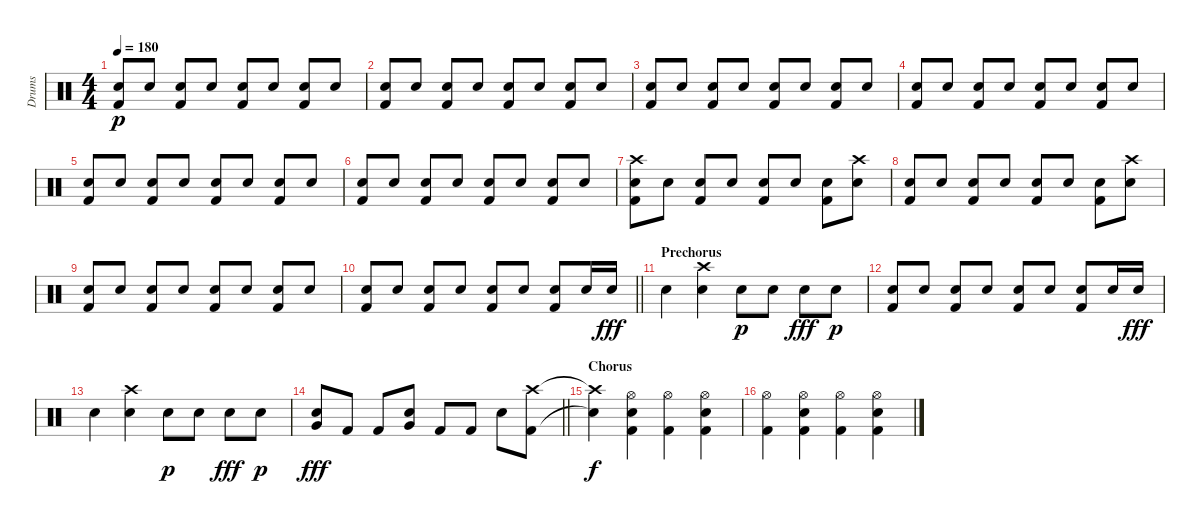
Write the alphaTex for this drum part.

\track ("Drums" "Drums") {instrument percussion}
\staff {score}
\articulation defaults
\ts (4 4)
\tempo 180
\clef neutral
\ks c
("Electric Snare (hit)" "Kick (hit) 2").8{dy p} "Electric Snare (hit)".8 ("Electric Snare (hit)" "Kick (hit) 2").8 "Electric Snare (hit)".8 ("Electric Snare (hit)" "Kick (hit) 2").8 "Electric Snare (hit)".8 ("Electric Snare (hit)" "Kick (hit) 2").8 "Electric Snare (hit)".8 |
("Electric Snare (hit)" "Kick (hit) 2").8 "Electric Snare (hit)".8 ("Electric Snare (hit)" "Kick (hit) 2").8 "Electric Snare (hit)".8 ("Electric Snare (hit)" "Kick (hit) 2").8 "Electric Snare (hit)".8 ("Electric Snare (hit)" "Kick (hit) 2").8 "Electric Snare (hit)".8 |
("Electric Snare (hit)" "Kick (hit) 2").8 "Electric Snare (hit)".8 ("Electric Snare (hit)" "Kick (hit) 2").8 "Electric Snare (hit)".8 ("Electric Snare (hit)" "Kick (hit) 2").8 "Electric Snare (hit)".8 ("Electric Snare (hit)" "Kick (hit) 2").8 "Electric Snare (hit)".8 |
("Electric Snare (hit)" "Kick (hit) 2").8 "Electric Snare (hit)".8 ("Electric Snare (hit)" "Kick (hit) 2").8 "Electric Snare (hit)".8 ("Electric Snare (hit)" "Kick (hit) 2").8 "Electric Snare (hit)".8 ("Electric Snare (hit)" "Kick (hit) 2").8 "Electric Snare (hit)".8 |
("Electric Snare (hit)" "Kick (hit) 2").8 "Electric Snare (hit)".8 ("Electric Snare (hit)" "Kick (hit) 2").8 "Electric Snare (hit)".8 ("Electric Snare (hit)" "Kick (hit) 2").8 "Electric Snare (hit)".8 ("Electric Snare (hit)" "Kick (hit) 2").8 "Electric Snare (hit)".8 |
("Electric Snare (hit)" "Kick (hit) 2").8 "Electric Snare (hit)".8 ("Electric Snare (hit)" "Kick (hit) 2").8 "Electric Snare (hit)".8 ("Electric Snare (hit)" "Kick (hit) 2").8 "Electric Snare (hit)".8 ("Electric Snare (hit)" "Kick (hit) 2").8 "Electric Snare (hit)".8 |
("Crash high (hit)" "Electric Snare (hit)" "Kick (hit) 2").8 "Electric Snare (hit)".8 ("Electric Snare (hit)" "Kick (hit) 2").8 "Electric Snare (hit)".8 ("Electric Snare (hit)" "Kick (hit) 2").8 "Electric Snare (hit)".8 ("Electric Snare (hit)" "Kick (hit) 2").8 ("Crash high (hit)" "Electric Snare (hit)").8 |
("Electric Snare (hit)" "Kick (hit) 2").8 "Electric Snare (hit)".8 ("Electric Snare (hit)" "Kick (hit) 2").8 "Electric Snare (hit)".8 ("Electric Snare (hit)" "Kick (hit) 2").8 "Electric Snare (hit)".8 ("Electric Snare (hit)" "Kick (hit) 2").8 ("Crash high (hit)" "Electric Snare (hit)").8 |
("Electric Snare (hit)" "Kick (hit) 2").8 "Electric Snare (hit)".8 ("Electric Snare (hit)" "Kick (hit) 2").8 "Electric Snare (hit)".8 ("Electric Snare (hit)" "Kick (hit) 2").8 "Electric Snare (hit)".8 ("Electric Snare (hit)" "Kick (hit) 2").8 "Electric Snare (hit)".8 |
\barLineRight lightlight
("Electric Snare (hit)" "Kick (hit) 2").8 "Electric Snare (hit)".8 ("Electric Snare (hit)" "Kick (hit) 2").8 "Electric Snare (hit)".8 ("Electric Snare (hit)" "Kick (hit) 2").8 "Electric Snare (hit)".8 ("Electric Snare (hit)" "Kick (hit) 2").8 "Electric Snare (hit)".16 "Electric Snare (hit)".16{dy fff} |
\section ("" "Prechorus")
"Electric Snare (hit)".4 ("Crash high (hit)" "Electric Snare (hit)").4 "Electric Snare (hit)".8{dy p} "Electric Snare (hit)".8 "Electric Snare (hit)".8{dy fff} "Electric Snare (hit)".8{dy p} |
("Electric Snare (hit)" "Kick (hit) 2").8 "Electric Snare (hit)".8 ("Electric Snare (hit)" "Kick (hit) 2").8 "Electric Snare (hit)".8 ("Electric Snare (hit)" "Kick (hit) 2").8 "Electric Snare (hit)".8 ("Electric Snare (hit)" "Kick (hit) 2").8 "Electric Snare (hit)".16 "Electric Snare (hit)".16{dy fff} |
"Electric Snare (hit)".4 ("Crash high (hit)" "Electric Snare (hit)").4 "Electric Snare (hit)".8{dy p} "Electric Snare (hit)".8 "Electric Snare (hit)".8{dy fff} "Electric Snare (hit)".8{dy p} |
\barLineRight lightlight
("Electric Snare (hit)" "Very Low Tom (hit)").8{dy fff} "Kick (hit) 2".8 "Kick (hit) 2".8 ("Electric Snare (hit)" "Very Low Tom (hit)").8 "Kick (hit) 2".8 "Kick (hit) 2".8 "Electric Snare (hit)".8 ("Crash high (hit)" "Kick (hit) 2").8 |
\section ("" "Chorus")
("Crash high (hit)"{t} "Snare (hit)"{t}).4{dy f} ("Hi-Hat (open)" "Electric Snare (hit)" "Kick (hit) 2").4 ("Hi-Hat (open)" "Kick (hit) 2").4 ("Hi-Hat (open)" "Electric Snare (hit)" "Kick (hit) 2").4 |
("Hi-Hat (open)" "Kick (hit) 2").4 ("Hi-Hat (open)" "Electric Snare (hit)" "Kick (hit) 2").4 ("Hi-Hat (open)" "Kick (hit) 2").4 ("Hi-Hat (open)" "Electric Snare (hit)" "Kick (hit) 2").4
